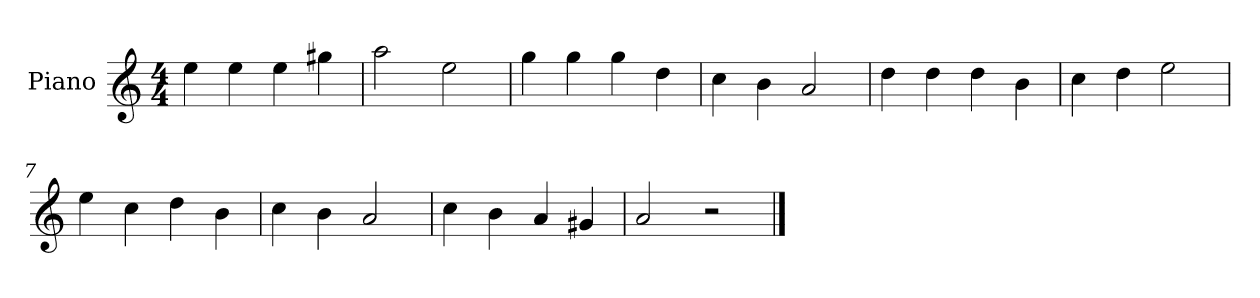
**kern
*part1
*staff1
*I"Piano
*I'P-no
*clefG2
*k[]
*M4/4
*MM90
=1
4ee\
4ee\
4ee\
4gg#X\
=2
2aa\
2ee\
=3
4gg\
4gg\
4gg\
4dd\
=4
4cc\
4b\
2a/
=5
4dd\
4dd\
4dd\
4b\
=6
4cc\
4dd\
2ee\
=7
4ee\
4cc\
4dd\
4b\
=8
4cc\
4b\
2a/
=9
4cc\
4b\
4a/
4g#X/
!!LO:LB:g=z
=10
2a/
2r
==
*-
